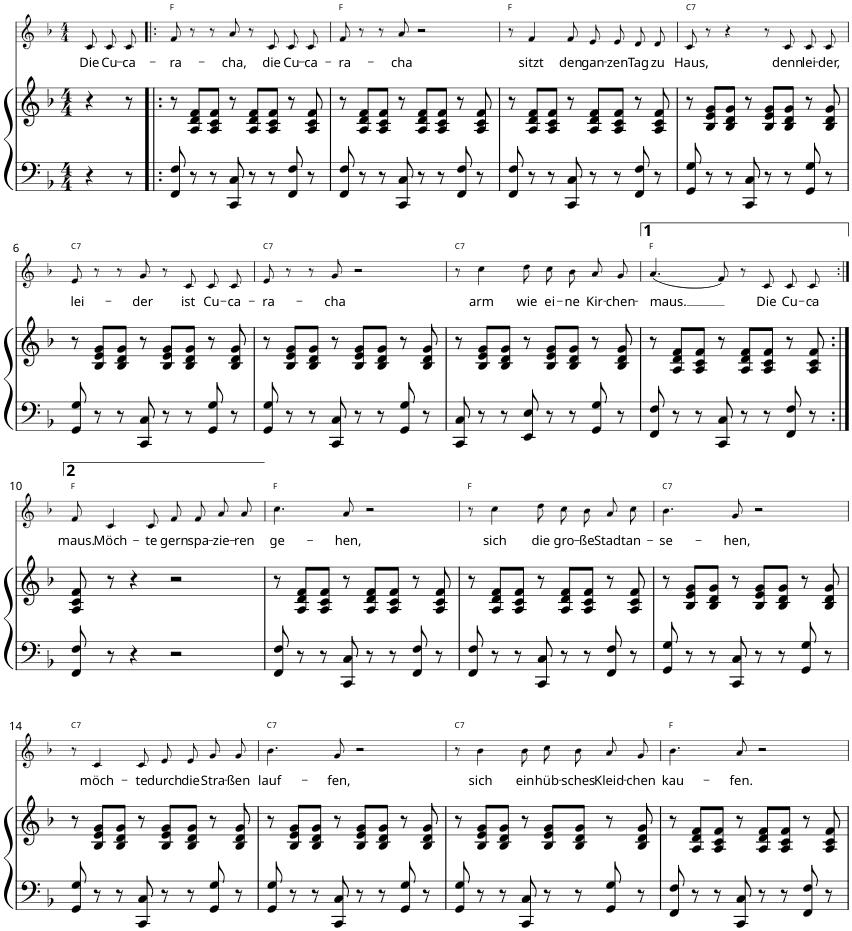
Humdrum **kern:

**kern	**kern	**kern	**text	**harte
*part2	*part2	*part1	*part1	*part1
*staff3	*staff2	*staff1	*staff1	*
*I"Piano	*	*I"Voice	*	*
*I'Pno	*	*	*	*
*	*	*stria5	*	*
*clefF4	*clefG2	*clefG2	*	*
*k[b-]	*k[b-]	*k[b-]	*	*
*F:	*F:	*F:	*	*
*M4/4	*M4/4	*M4/4	*	*
=1	=1	=1	=1	=1
!	!	!	!LO:LY:b	!
4r	4r	8c/	Die	.
!	!	!	!LO:LY:b	!
.	.	8c/L	Cu-	.
!	!	!	!LO:LY:b	!
8r	8r	8c/J	-ca-	.
=2!|:	=2!|:	=2!|:	=2!|:	=2!|:
!	!	!	!LO:LY:b	!
8FF/ 8F/	8r	8f/	-ra-	F:maj
8r	8A/ 8d/ 8f/L	8r	.	.
8r	8A/ 8c/ 8f/J	8r	.	.
!	!	!	!LO:LY:b	!
8CC/ 8C/	8r	8a/	-cha,	.
8r	8A/ 8d/ 8f/L	8r	.	.
!	!	!	!LO:LY:b	!
8r	8A/ 8c/ 8f/J	8c/	die	.
!	!	!	!LO:LY:b	!
8FF/ 8F/	8r	8c/L	Cu-	.
!	!	!	!LO:LY:b	!
8r	8A/ 8c/ 8f/	8c/J	-ca-	.
=3	=3	=3	=3	=3
!	!	!	!LO:LY:b	!
8FF/ 8F/	8r	8f/	-ra-	F:maj
8r	8A/ 8d/ 8f/L	8r	.	.
8r	8A/ 8c/ 8f/J	8r	.	.
!	!	!	!LO:LY:b	!
8CC/ 8C/	8r	8a/	-cha	.
8r	8A/ 8d/ 8f/L	2r	.	.
8r	8A/ 8c/ 8f/J	.	.	.
8FF/ 8F/	8r	.	.	.
8r	8A/ 8c/ 8f/	.	.	.
=4	=4	=4	=4	=4
8FF/ 8F/	8r	8r	.	F:maj
!	!	!	!LO:LY:b	!
8r	8A/ 8d/ 8f/L	4f/	sitzt	.
8r	8A/ 8c/ 8f/J	.	.	.
!	!	!	!LO:LY:b	!
8CC/ 8C/	8r	8f/	den	.
!	!	!	!LO:LY:b	!
8r	8A/ 8d/ 8f/L	8e/L	gan-	.
!	!	!	!LO:LY:b	!
8r	8A/ 8c/ 8f/J	8e/J	-zen	.
!	!	!	!LO:LY:b	!
8FF/ 8F/	8r	8d/L	Tag	.
!	!	!	!LO:LY:b	!
8r	8A/ 8c/ 8f/	8d/J	zu	.
=5	=5	=5	=5	=5
!	!	!	!LO:LY:b	!LO:H:kt=7
8GG/ 8G/	8r	8c/	Haus,	C:7
8r	8B-/ 8e/ 8g/L	8r	.	.
8r	8B-/ 8d/ 8g/J	4r	.	.
8CC/ 8C/	8r	.	.	.
8r	8B-/ 8e/ 8g/L	8r	.	.
!	!	!	!LO:LY:b	!
8r	8B-/ 8d/ 8g/J	8c/	denn	.
!	!	!	!LO:LY:b	!
8GG/ 8G/	8r	8c/L	lei-	.
!	!	!	!LO:LY:b	!
8r	8B-/ 8d/ 8g/	8c/J	-der,	.
!!LO:LB:g=z
=6	=6	=6	=6	=6
!	!	!	!LO:LY:b	!LO:H:kt=7
8GG/ 8G/	8r	8e/	lei-	C:7
8r	8B-/ 8e/ 8g/L	8r	.	.
8r	8B-/ 8d/ 8g/J	8r	.	.
!	!	!	!LO:LY:b	!
8CC/ 8C/	8r	8g/	-der	.
8r	8B-/ 8e/ 8g/L	8r	.	.
!	!	!	!LO:LY:b	!
8r	8B-/ 8d/ 8g/J	8c/	ist	.
!	!	!	!LO:LY:b	!
8GG/ 8G/	8r	8c/L	Cu-	.
!	!	!	!LO:LY:b	!
8r	8B-/ 8d/ 8g/	8c/J	-ca-	.
=7	=7	=7	=7	=7
!	!	!	!LO:LY:b	!LO:H:kt=7
8GG/ 8G/	8r	8e/	-ra-	C:7
8r	8B-/ 8e/ 8g/L	8r	.	.
8r	8B-/ 8d/ 8g/J	8r	.	.
!	!	!	!LO:LY:b	!
8CC/ 8C/	8r	8g/	-cha	.
8r	8B-/ 8e/ 8g/L	2r	.	.
8r	8B-/ 8d/ 8g/J	.	.	.
8GG/ 8G/	8r	.	.	.
8r	8B-/ 8d/ 8g/	.	.	.
=8	=8	=8	=8	=8
!	!	!	!	!LO:H:kt=7
8CC/ 8C/	8r	8r	.	C:7
!	!	!	!LO:LY:b	!
8r	8B-/ 8e/ 8g/L	4cc\	arm	.
8r	8B-/ 8d/ 8g/J	.	.	.
!	!	!	!LO:LY:b	!
8EE/ 8E/	8r	8dd\	wie	.
!	!	!	!LO:LY:b	!
8r	8B-/ 8e/ 8g/L	8cc\L	ei-	.
!	!	!	!LO:LY:b	!
8r	8B-/ 8d/ 8g/J	8b-\J	-ne	.
!	!	!	!LO:LY:b	!
8GG/ 8G/	8r	8a/L	Kir-	.
!	!	!	!LO:LY:b	!
8r	8B-/ 8d/ 8g/	8g/J	-chen-	.
=9	=9	=9	=9	=9
!	!	!	!LO:LY:b	!
8FF/ 8F/	8r	(4.a/	-maus.	F:maj
8r	8A/ 8d/ 8f/L	.	.	.
8r	8A/ 8c/ 8f/J	.	.	.
8CC/ 8C/	8r	8f/)	.	.
8r	8A/ 8d/ 8f/L	8r	.	.
!	!	!	!LO:LY:b	!
8r	8A/ 8c/ 8f/J	8c/	Die	.
!	!	!	!LO:LY:b	!
8FF/ 8F/	8r	8c/L	Cu-	.
!	!	!	!LO:LY:b	!
8r	8A/ 8c/ 8f/	8c/J	-ca-	.
!!LO:LB:g=z
=10:|!	=10:|!	=10:|!	=10:|!	=10:|!
!	!	!	!LO:LY:b	!
8FF/ 8F/	8A/ 8c/ 8f/	8f/	-maus.	F:maj
!	!	!	!LO:LY:b	!
8r	8r	4c/	Möch-	.
4r	4r	.	.	.
!	!	!	!LO:LY:b	!
.	.	8c/	-te	.
!	!	!	!LO:LY:b	!
2r	2r	8f/L	gern	.
!	!	!	!LO:LY:b	!
.	.	8f/J	spa-	.
!	!	!	!LO:LY:b	!
.	.	8a/L	-zie-	.
!	!	!	!LO:LY:b	!
.	.	8a/J	-ren	.
=11	=11	=11	=11	=11
!	!	!	!LO:LY:b	!
8FF/ 8F/	8r	4.cc\	ge-	F:maj
8r	8A/ 8d/ 8f/L	.	.	.
8r	8A/ 8c/ 8f/J	.	.	.
!	!	!	!LO:LY:b	!
8CC/ 8C/	8r	8a/	-hen,	.
8r	8A/ 8d/ 8f/L	2r	.	.
8r	8A/ 8c/ 8f/J	.	.	.
8FF/ 8F/	8r	.	.	.
8r	8A/ 8c/ 8f/	.	.	.
=12	=12	=12	=12	=12
8FF/ 8F/	8r	8r	.	F:maj
!	!	!	!LO:LY:b	!
8r	8A/ 8d/ 8f/L	4cc\	sich	.
8r	8A/ 8c/ 8f/J	.	.	.
!	!	!	!LO:LY:b	!
8CC/ 8C/	8r	8dd\	die	.
!	!	!	!LO:LY:b	!
8r	8A/ 8d/ 8f/L	8cc\L	gro-	.
!	!	!	!LO:LY:b	!
8r	8A/ 8c/ 8f/J	8b-\J	-ße	.
!	!	!	!LO:LY:b	!
8FF/ 8F/	8r	8a\L	Stadt	.
!	!	!	!LO:LY:b	!
8r	8A/ 8c/ 8f/	8cc\J	an-	.
=13	=13	=13	=13	=13
!	!	!	!LO:LY:b	!LO:H:kt=7
8GG/ 8G/	8r	4.b-\	-se-	C:7
8r	8B-/ 8e/ 8g/L	.	.	.
8r	8B-/ 8d/ 8g/J	.	.	.
!	!	!	!LO:LY:b	!
8CC/ 8C/	8r	8g/	-hen,	.
8r	8B-/ 8e/ 8g/L	2r	.	.
8r	8B-/ 8d/ 8g/J	.	.	.
8GG/ 8G/	8r	.	.	.
8r	8B-/ 8d/ 8g/	.	.	.
!!LO:LB:g=z
=14	=14	=14	=14	=14
!	!	!	!	!LO:H:kt=7
8GG/ 8G/	8r	8r	.	C:7
!	!	!	!LO:LY:b	!
8r	8B-/ 8e/ 8g/L	4c/	möch-	.
8r	8B-/ 8d/ 8g/J	.	.	.
!	!	!	!LO:LY:b	!
8CC/ 8C/	8r	8c/	-te	.
!	!	!	!LO:LY:b	!
8r	8B-/ 8e/ 8g/L	8e/L	durch	.
!	!	!	!LO:LY:b	!
8r	8B-/ 8d/ 8g/J	8e/J	die	.
!	!	!	!LO:LY:b	!
8GG/ 8G/	8r	8g/L	Stra-	.
!	!	!	!LO:LY:b	!
8r	8B-/ 8d/ 8g/	8g/J	-ßen	.
=15	=15	=15	=15	=15
!	!	!	!LO:LY:b	!LO:H:kt=7
8GG/ 8G/	8r	4.b-\	lauf-	C:7
8r	8B-/ 8e/ 8g/L	.	.	.
8r	8B-/ 8d/ 8g/J	.	.	.
!	!	!	!LO:LY:b	!
8CC/ 8C/	8r	8g/	-fen,	.
8r	8B-/ 8e/ 8g/L	2r	.	.
8r	8B-/ 8d/ 8g/J	.	.	.
8GG/ 8G/	8r	.	.	.
8r	8B-/ 8d/ 8g/	.	.	.
=16	=16	=16	=16	=16
!	!	!	!	!LO:H:kt=7
8GG/ 8G/	8r	8r	.	C:7
!	!	!	!LO:LY:b	!
8r	8B-/ 8e/ 8g/L	4b-\	sich	.
8r	8B-/ 8d/ 8g/J	.	.	.
!	!	!	!LO:LY:b	!
8CC/ 8C/	8r	8b-\	ein	.
!	!	!	!LO:LY:b	!
8r	8B-/ 8e/ 8g/L	8cc\L	hüb-	.
!	!	!	!LO:LY:b	!
8r	8B-/ 8d/ 8g/J	8b-\J	-sches	.
!	!	!	!LO:LY:b	!
8GG/ 8G/	8r	8a/L	Kleid-	.
!	!	!	!LO:LY:b	!
8r	8B-/ 8d/ 8g/	8g/J	-chen	.
=17	=17	=17	=17	=17
!	!	!	!LO:LY:b	!
8FF/ 8F/	8r	4.b-\	kau-	F:maj
8r	8A/ 8d/ 8f/L	.	.	.
8r	8A/ 8c/ 8f/J	.	.	.
!	!	!	!LO:LY:b	!
8CC/ 8C/	8r	8a/	-fen.	.
8r	8A/ 8d/ 8f/L	2r	.	.
8r	8A/ 8c/ 8f/J	.	.	.
8FF/ 8F/	8r	.	.	.
8r	8A/ 8c/ 8f/	.	.	.
=	=	=	=	=
*-	*-	*-	*-	*-
